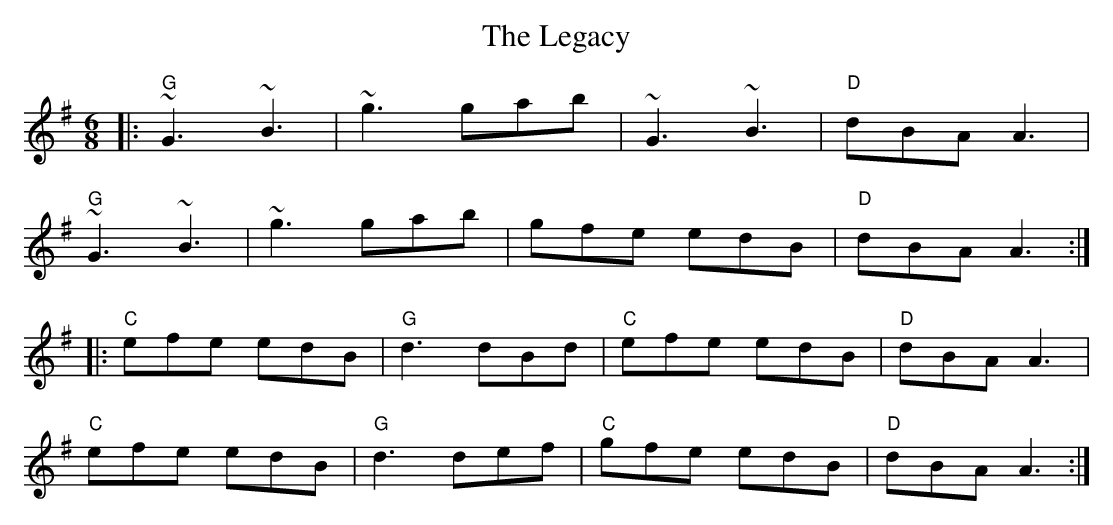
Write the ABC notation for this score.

X:1
T:The Legacy
M:6/8
L:1/8
K:G
|:"G"~G3 ~B3|~g3 gab|~G3 ~B3|"D"dBA A3|
"G"~G3 ~B3|~g3 gab|gfe edB|"D"dBA A3:|
|:"C"efe edB|"G"d3 dBd|"C"efe edB|"D"dBA A3|
"C"efe edB|"G"d3 def|"C"gfe edB|"D"dBA A3:|
